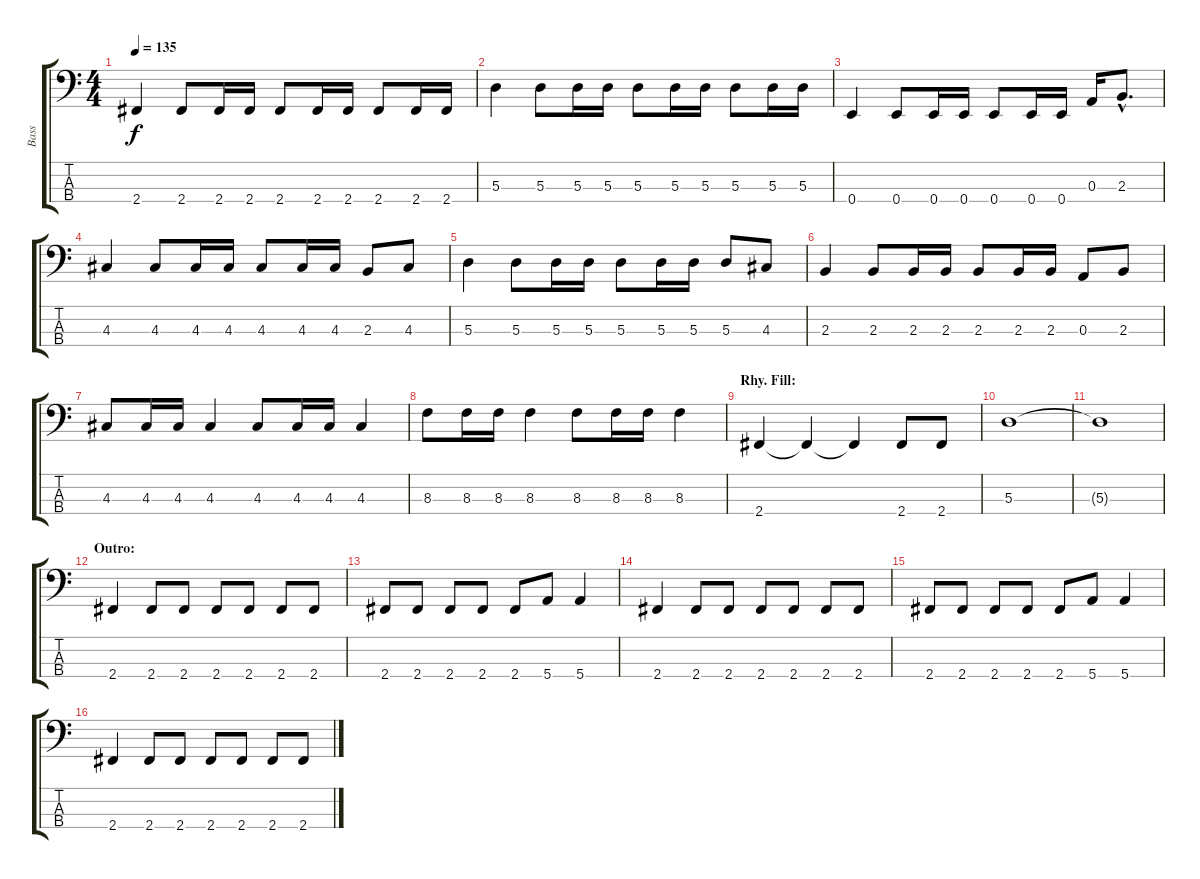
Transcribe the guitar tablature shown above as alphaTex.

\track ("Bass" "Bass") {instrument electricbasspick}
\staff {score tabs}
\tuning (G2 D2 A1 E1) {hide}
\ts (4 4)
\tempo 135
\clef f4
\ks c
2.4.4{dy f} 2.4.8 2.4.16 2.4.16 2.4.8 2.4.16 2.4.16 2.4.8 2.4.16 2.4.16 |
5.3.4 5.3.8 5.3.16 5.3.16 5.3.8 5.3.16 5.3.16 5.3.8 5.3.16 5.3.16 |
0.4.4 0.4.8 0.4.16 0.4.16 0.4.8 0.4.16 0.4.16 0.3.16 2.3{hac}.8{d} |
4.3.4 4.3.8 4.3.16 4.3.16 4.3.8 4.3.16 4.3.16 2.3.8 4.3.8 |
5.3.4 5.3.8 5.3.16 5.3.16 5.3.8 5.3.16 5.3.16 5.3.8 4.3.8 |
2.3.4 2.3.8 2.3.16 2.3.16 2.3.8 2.3.16 2.3.16 0.3.8 2.3.8 |
4.3.8 4.3.16 4.3.16 4.3.4 4.3.8 4.3.16 4.3.16 4.3.4 |
8.3.8 8.3.16 8.3.16 8.3.4 8.3.8 8.3.16 8.3.16 8.3.4 |
\section ("" "Rhy. Fill:")
2.4.4 2.4{t}.4 2.4{t}.4 2.4.8 2.4.8 |
5.3.1 |
5.3{t}.1 |
\section ("" "Outro:")
2.4.4 2.4.8 2.4.8 2.4.8 2.4.8 2.4.8 2.4.8 |
2.4.8 2.4.8 2.4.8 2.4.8 2.4.8 5.4.8 5.4.4 |
2.4.4 2.4.8 2.4.8 2.4.8 2.4.8 2.4.8 2.4.8 |
2.4.8 2.4.8 2.4.8 2.4.8 2.4.8 5.4.8 5.4.4 |
2.4.4 2.4.8 2.4.8 2.4.8 2.4.8 2.4.8 2.4.8
